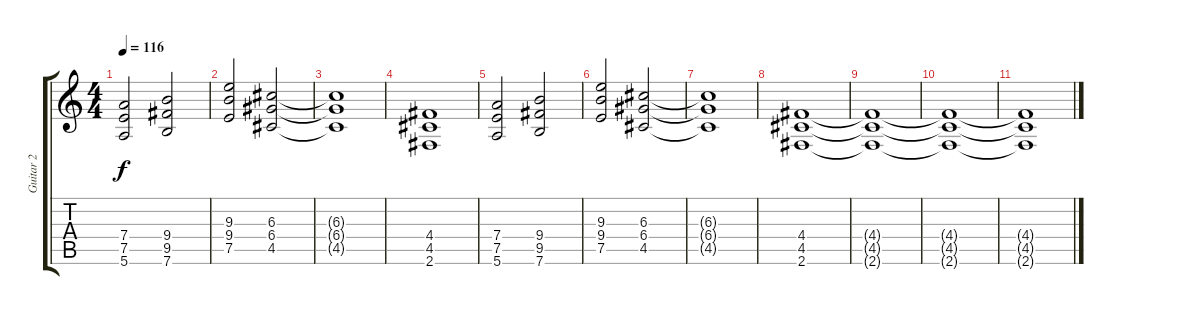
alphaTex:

\track ("Guitar 2" "Guitar 2") {instrument acousticguitarsteel}
\staff {score tabs}
\tuning (E4 B3 G3 D3 A2 E2) {hide}
\ts (4 4)
\tempo 116
\clef g2
\ks c
(7.4 7.5 5.6).2{dy f} (9.4 9.5 7.6).2 |
(9.3 9.4 7.5).2 (6.3 6.4 4.5).2 |
(6.3{t} 6.4{t} 4.5{t}).1 |
(4.4 4.5 2.6).1{volume 13 instrument distortionguitar} |
(7.4 7.5 5.6).2 (9.4 9.5 7.6).2 |
(9.3 9.4 7.5).2 (6.3 6.4 4.5).2 |
(6.3{t} 6.4{t} 4.5{t}).1 |
(4.4 4.5 2.6).1 |
(4.4{t} 4.5{t} 2.6{t}).1 |
(4.4{t} 4.5{t} 2.6{t}).1 |
(4.4{t} 4.5{t} 2.6{t}).1
